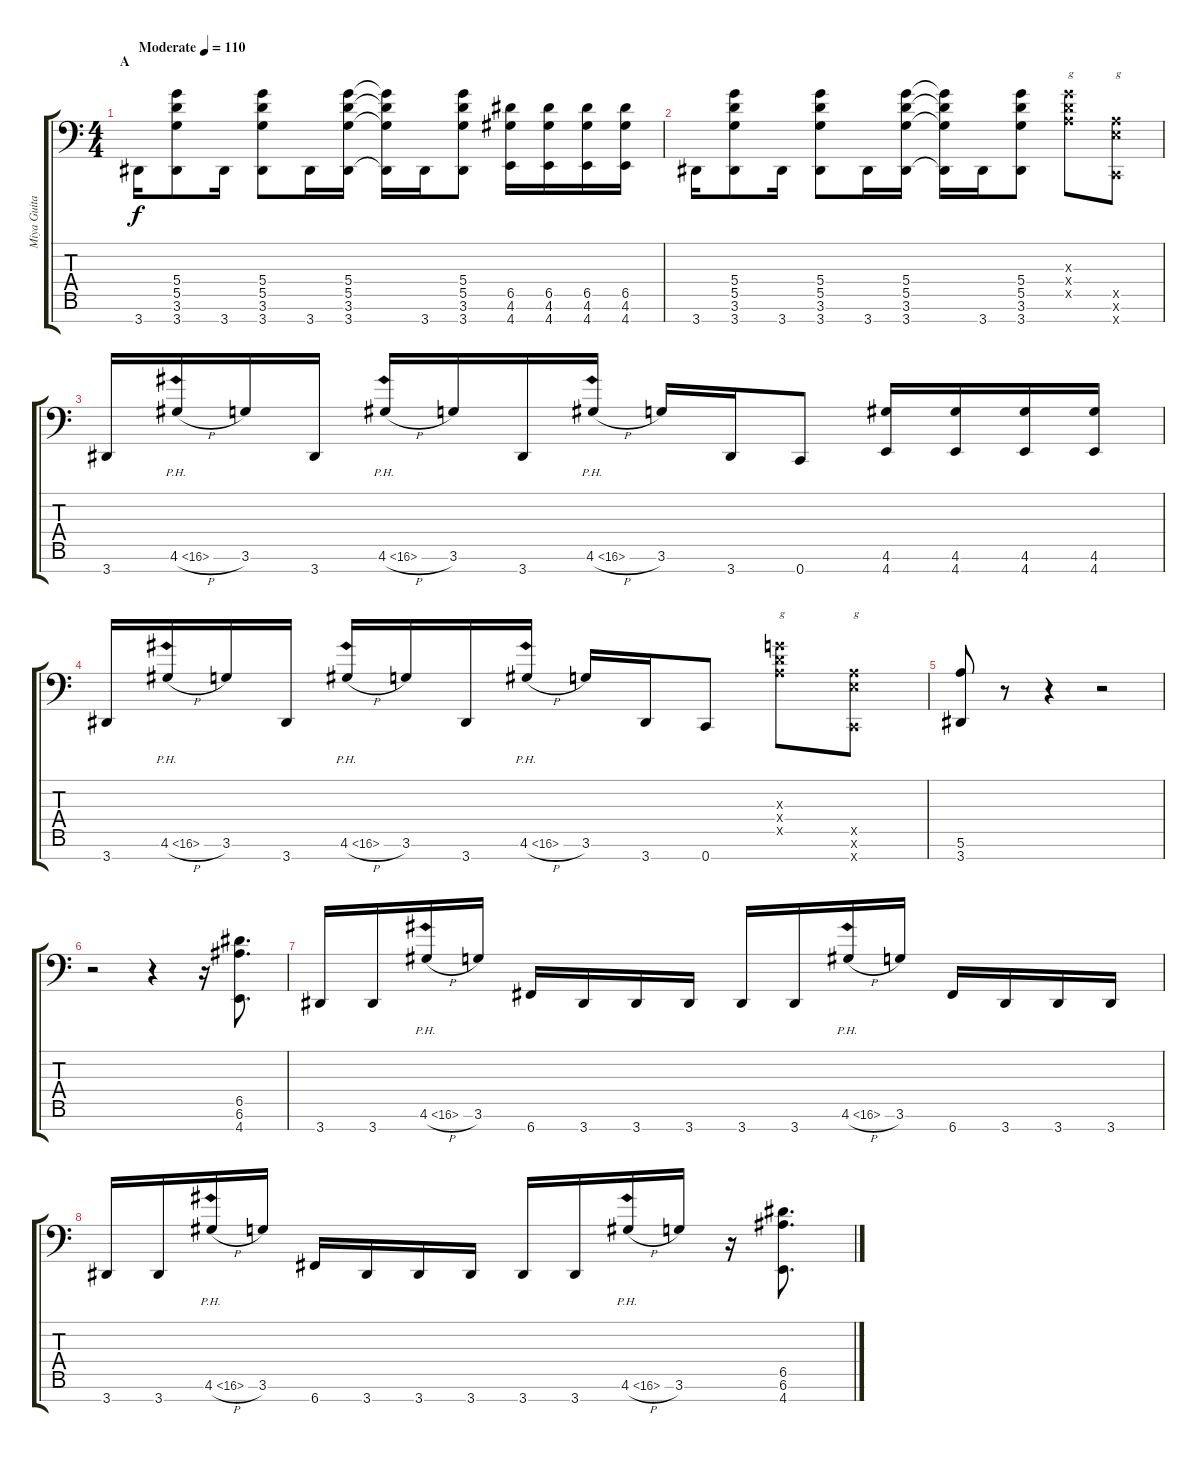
\track ("Miya Guitar II" "Miya Guita") {instrument distortionguitar}
\staff {score tabs}
\tuning (E4 B3 G3 D3 A2 E2 C-1) {hide}
\ts (4 4)
\section ("" "A")
\tempo (110 "Moderate")
\clef f4
\ks c
3.7.16{dy f instrument distortionguitar} (5.4 5.5 3.6 3.7).8 3.7.16 (5.4 5.5 3.6 3.7).8 3.7.16 (5.4 5.5 3.6 3.7).16 (5.4{t} 5.5{t} 3.6{t} 3.7{t}).16 3.7.16 (5.4 5.5 3.6 3.7).8 (6.5 4.6 4.7).16 (6.5 4.6 4.7).16 (6.5 4.6 4.7).16 (6.5 4.6 4.7).16 |
3.7.16 (5.4 5.5 3.6 3.7).8 3.7.16 (5.4 5.5 3.6 3.7).8 3.7.16 (5.4 5.5 3.6 3.7).16 (5.4{t} 5.5{t} 3.6{t} 3.7{t}).16 3.7.16 (5.4 5.5 3.6 3.7).8 (0.3{x} 0.4{x} 0.5{x}).8{txt "g"} (0.5{x} 0.6{x} 0.7{x}).8{txt "g"} |
3.7.16 4.6{ph 12 h}.16 3.6.16 3.7.16 4.6{ph 12 h}.16 3.6.16 3.7.16 4.6{ph 12 h}.16 3.6.16 3.7.16 0.7.8 (4.6 4.7).16 (4.6 4.7).16 (4.6 4.7).16 (4.6 4.7).16 |
3.7.16 4.6{ph 12 h}.16 3.6.16 3.7.16 4.6{ph 12 h}.16 3.6.16 3.7.16 4.6{ph 12 h}.16 3.6.16 3.7.16 0.7.8 (0.3{x} 0.4{x} 0.5{x}).8{txt "g"} (0.5{x} 0.6{x} 0.7{x}).8{txt "g"} |
(5.6 3.7).8 r.8 r.4 r.2 |
r.2 r.4 r.16 (6.5 6.6 4.7).8{d} |
3.7.16 3.7.16 4.6{ph 12 h}.16 3.6.16 6.7.16 3.7.16 3.7.16 3.7.16 3.7.16 3.7.16 4.6{ph 12 h}.16 3.6.16 6.7.16 3.7.16 3.7.16 3.7.16 |
3.7.16 3.7.16 4.6{ph 12 h}.16 3.6.16 6.7.16 3.7.16 3.7.16 3.7.16 3.7.16 3.7.16 4.6{ph 12 h}.16 3.6.16 r.16 (6.5 6.6 4.7).8{d}
